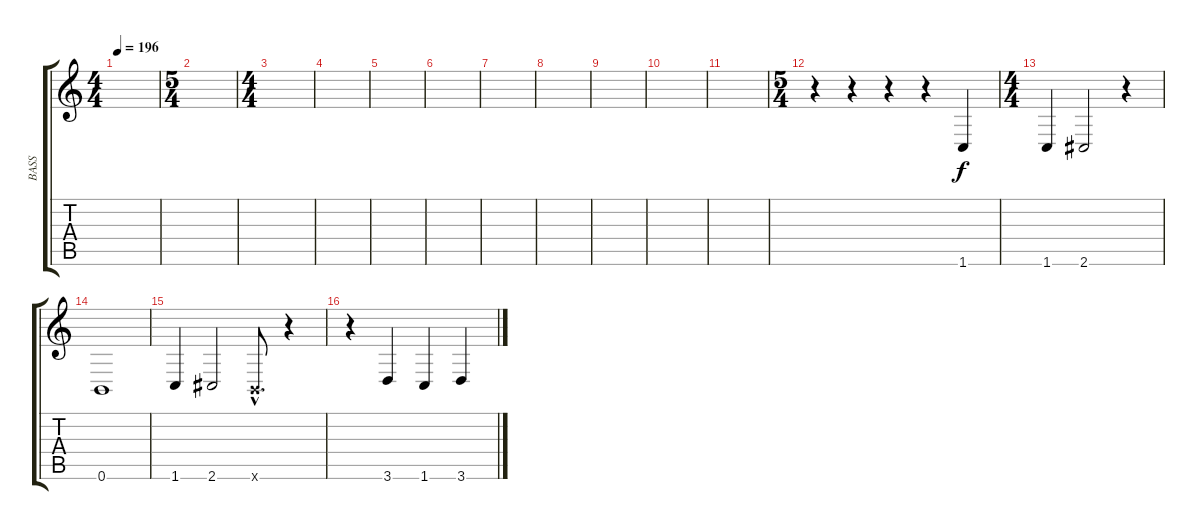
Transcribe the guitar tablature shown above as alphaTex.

\track ("BASS" "BASS") {instrument electricbasspick}
\staff {score tabs}
\tuning (B3 Gb3 E3 A2 E2 B1) {hide}
\ts (4 4)
\tempo 196
\clef g2
\ks c
|
\ts (5 4)
|
\ts (4 4)
|
|
|
|
|
|
|
|
|
\ts (5 4)
r.4 r.4 r.4 r.4 1.6.4 |
\ts (4 4)
1.6.4 2.6.2 r.4 |
0.6.1 |
1.6.4 2.6.2 0.6{hac x}.8{d} r.4 |
r.4 3.6.4 1.6.4 3.6.4
